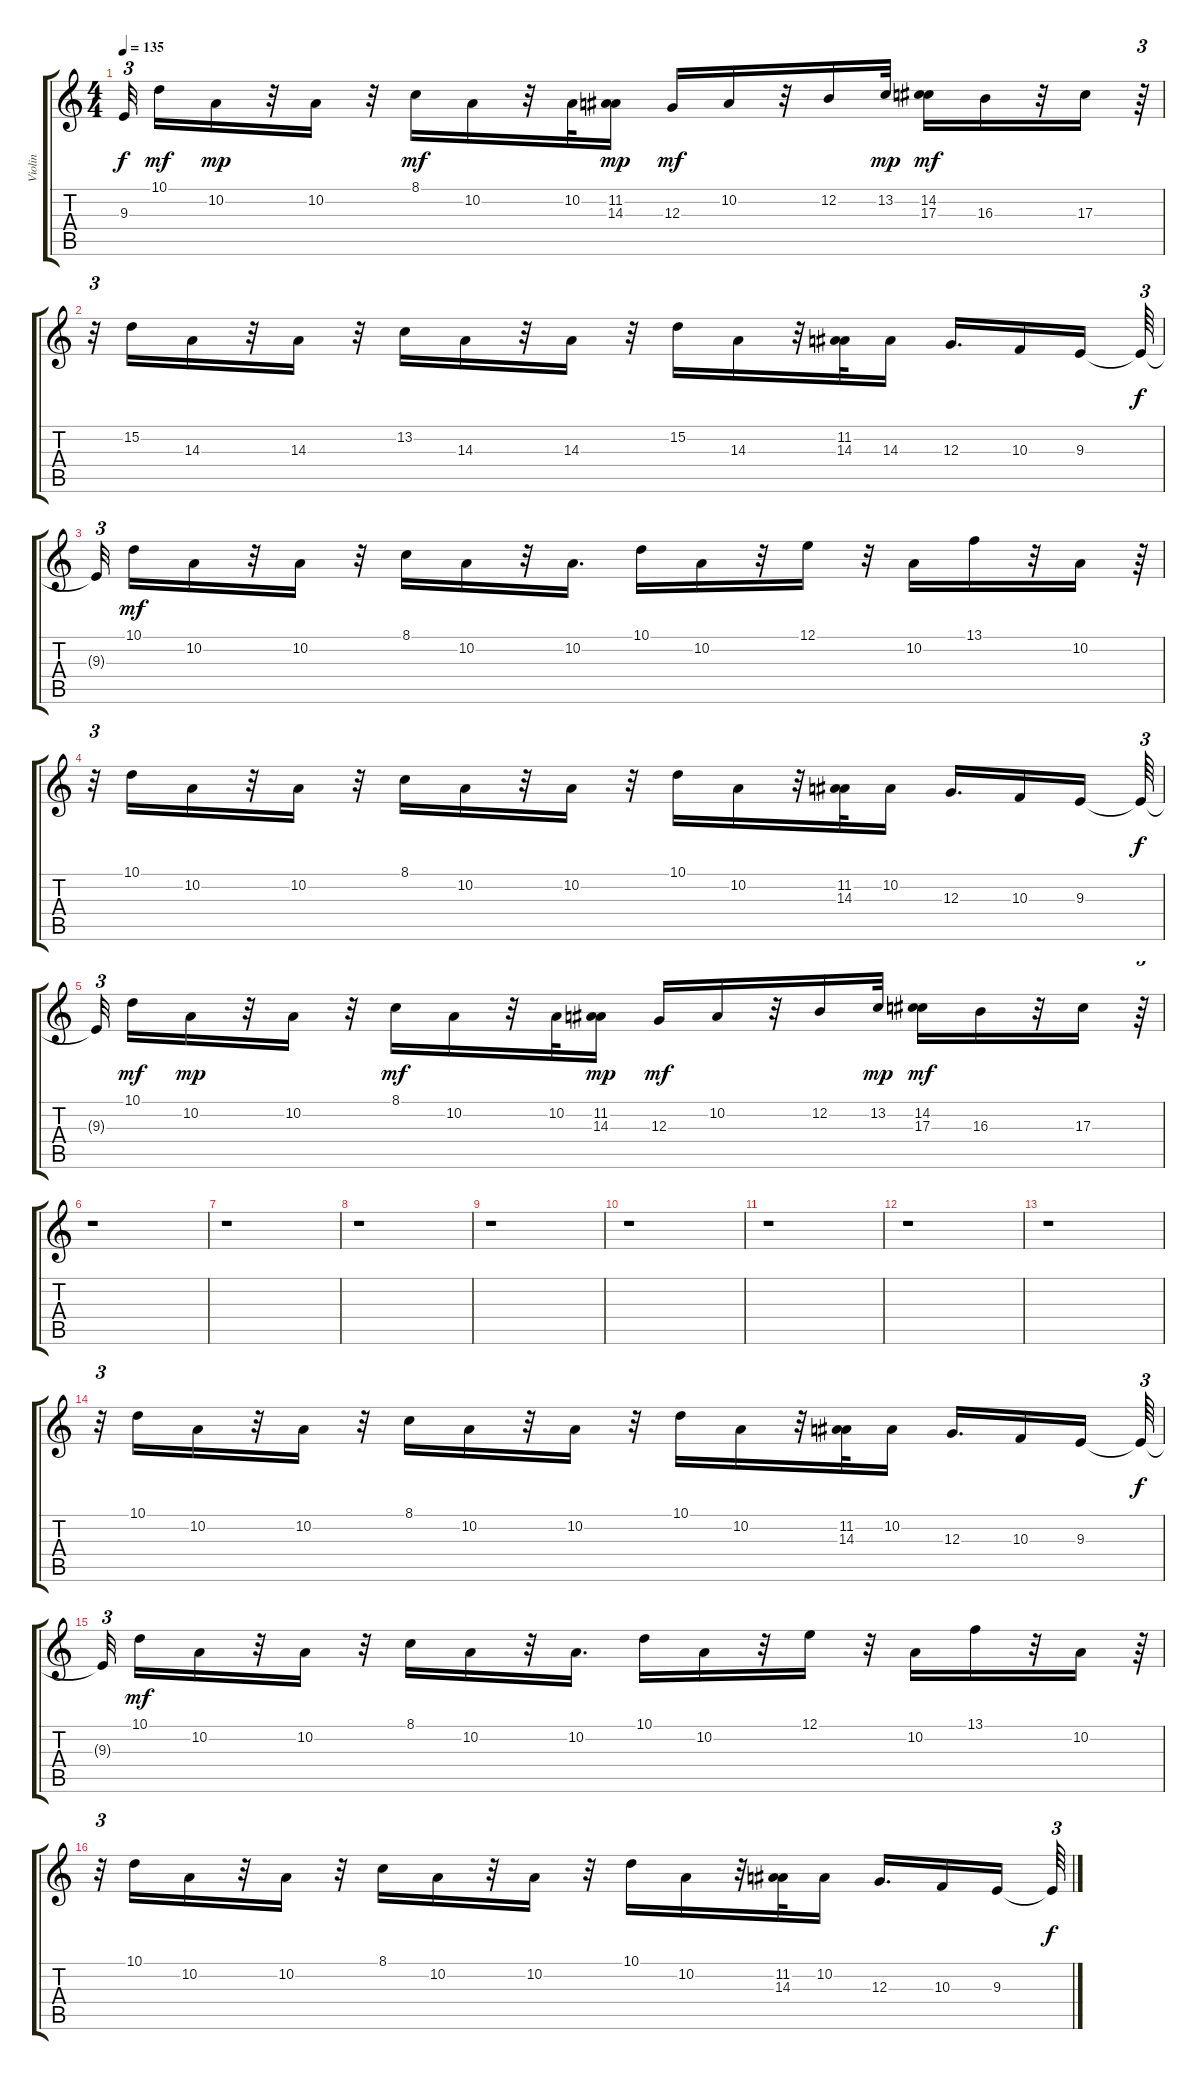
\track ("Violin" "Violin") {instrument violin}
\staff {score tabs}
\tuning (E4 B3 G3 D3 A2 E2) {hide}
\ts (4 4)
\tempo 135
\clef g2
\ks c
9.3{t}.32{tu (3 2) dy f beam splitsecondary} 10.1.16{dy mf} 10.2.16{dy mp} r.32 10.2.16 r.32 8.1.16{dy mf} 10.2.16 r.32 10.2.32 (11.2 14.3).16{dy mp} 12.3.16{dy mf} 10.2.16 r.32 12.2.16 13.2.32{dy mp} (14.2 17.3).16{dy mf} 16.3.16 r.32 17.3.16 r.64{tu (3 2)} |
r.32{tu (3 2)} 15.2.16 14.3.16 r.32 14.3.16 r.32 13.2.16 14.3.16 r.32 14.3.16 r.32 15.2.16 14.3.16 r.32 (11.2 14.3).32 14.3.16 12.3.16{d} 10.3.16 9.3.16{beam splitsecondary} 9.3{t}.64{tu (3 2) dy f} |
9.3{t}.32{tu (3 2) beam splitsecondary} 10.1.16{dy mf} 10.2.16 r.32 10.2.16 r.32 8.1.16 10.2.16 r.32 10.2.16{d} 10.1.16 10.2.16 r.32 12.1.16 r.32 10.2.16 13.1.16 r.32 10.2.16 r.64{tu (3 2)} |
r.32{tu (3 2)} 10.1.16 10.2.16 r.32 10.2.16 r.32 8.1.16 10.2.16 r.32 10.2.16 r.32 10.1.16 10.2.16 r.32 (11.2 14.3).32 10.2.16 12.3.16{d} 10.3.16 9.3.16{beam splitsecondary} 9.3{t}.64{tu (3 2) dy f} |
9.3{t}.32{tu (3 2) beam splitsecondary} 10.1.16{dy mf} 10.2.16{dy mp} r.32 10.2.16 r.32 8.1.16{dy mf} 10.2.16 r.32 10.2.32 (11.2 14.3).16{dy mp} 12.3.16{dy mf} 10.2.16 r.32 12.2.16 13.2.32{dy mp} (14.2 17.3).16{dy mf} 16.3.16 r.32 17.3.16 r.64{tu (3 2)} |
r.1 |
r.1 |
r.1 |
r.1 |
r.1 |
r.1 |
r.1 |
r.1 |
r.32{tu (3 2)} 10.1.16 10.2.16 r.32 10.2.16 r.32 8.1.16 10.2.16 r.32 10.2.16 r.32 10.1.16 10.2.16 r.32 (11.2 14.3).32 10.2.16 12.3.16{d} 10.3.16 9.3.16{beam splitsecondary} 9.3{t}.64{tu (3 2) dy f} |
9.3{t}.32{tu (3 2) beam splitsecondary} 10.1.16{dy mf} 10.2.16 r.32 10.2.16 r.32 8.1.16 10.2.16 r.32 10.2.16{d} 10.1.16 10.2.16 r.32 12.1.16 r.32 10.2.16 13.1.16 r.32 10.2.16 r.64{tu (3 2)} |
r.32{tu (3 2)} 10.1.16 10.2.16 r.32 10.2.16 r.32 8.1.16 10.2.16 r.32 10.2.16 r.32 10.1.16 10.2.16 r.32 (11.2 14.3).32 10.2.16 12.3.16{d} 10.3.16 9.3.16{beam splitsecondary} 9.3{t}.64{tu (3 2) dy f}
